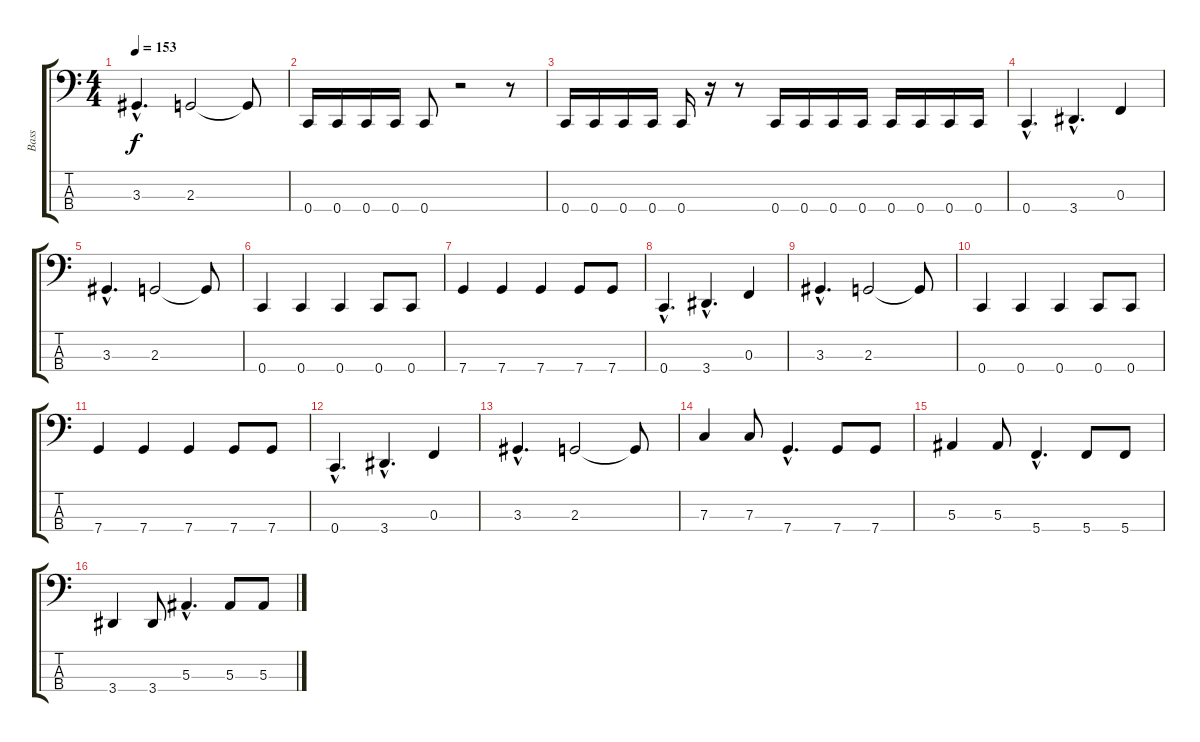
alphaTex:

\track ("Bass" "Bass") {instrument slapbass1}
\staff {score tabs}
\tuning (Eb2 Bb1 F1 C1) {hide}
\ts (4 4)
\tempo 153
\clef f4
\ks c
3.3{hac}.4{d dy f} 2.3.2 2.3{t}.8 |
0.4.16 0.4.16 0.4.16 0.4.16 0.4.8 r.2 r.8 |
0.4.16 0.4.16 0.4.16 0.4.16 0.4.16 r.16 r.8 0.4.16 0.4.16 0.4.16 0.4.16 0.4.16 0.4.16 0.4.16 0.4.16 |
0.4{hac}.4{d} 3.4{hac}.4{d} 0.3.4 |
3.3{hac}.4{d} 2.3.2 2.3{t}.8 |
0.4.4 0.4.4 0.4.4 0.4.8 0.4.8 |
7.4.4 7.4.4 7.4.4 7.4.8 7.4.8 |
0.4{hac}.4{d} 3.4{hac}.4{d} 0.3.4 |
3.3{hac}.4{d} 2.3.2 2.3{t}.8 |
0.4.4 0.4.4 0.4.4 0.4.8 0.4.8 |
7.4.4 7.4.4 7.4.4 7.4.8 7.4.8 |
0.4{hac}.4{d} 3.4{hac}.4{d} 0.3.4 |
3.3{hac}.4{d} 2.3.2 2.3{t}.8 |
7.3.4 7.3.8 7.4{hac}.4{d} 7.4.8 7.4.8 |
5.3.4 5.3.8 5.4{hac}.4{d} 5.4.8 5.4.8 |
3.4.4 3.4.8 5.3{hac}.4{d} 5.3.8 5.3.8
